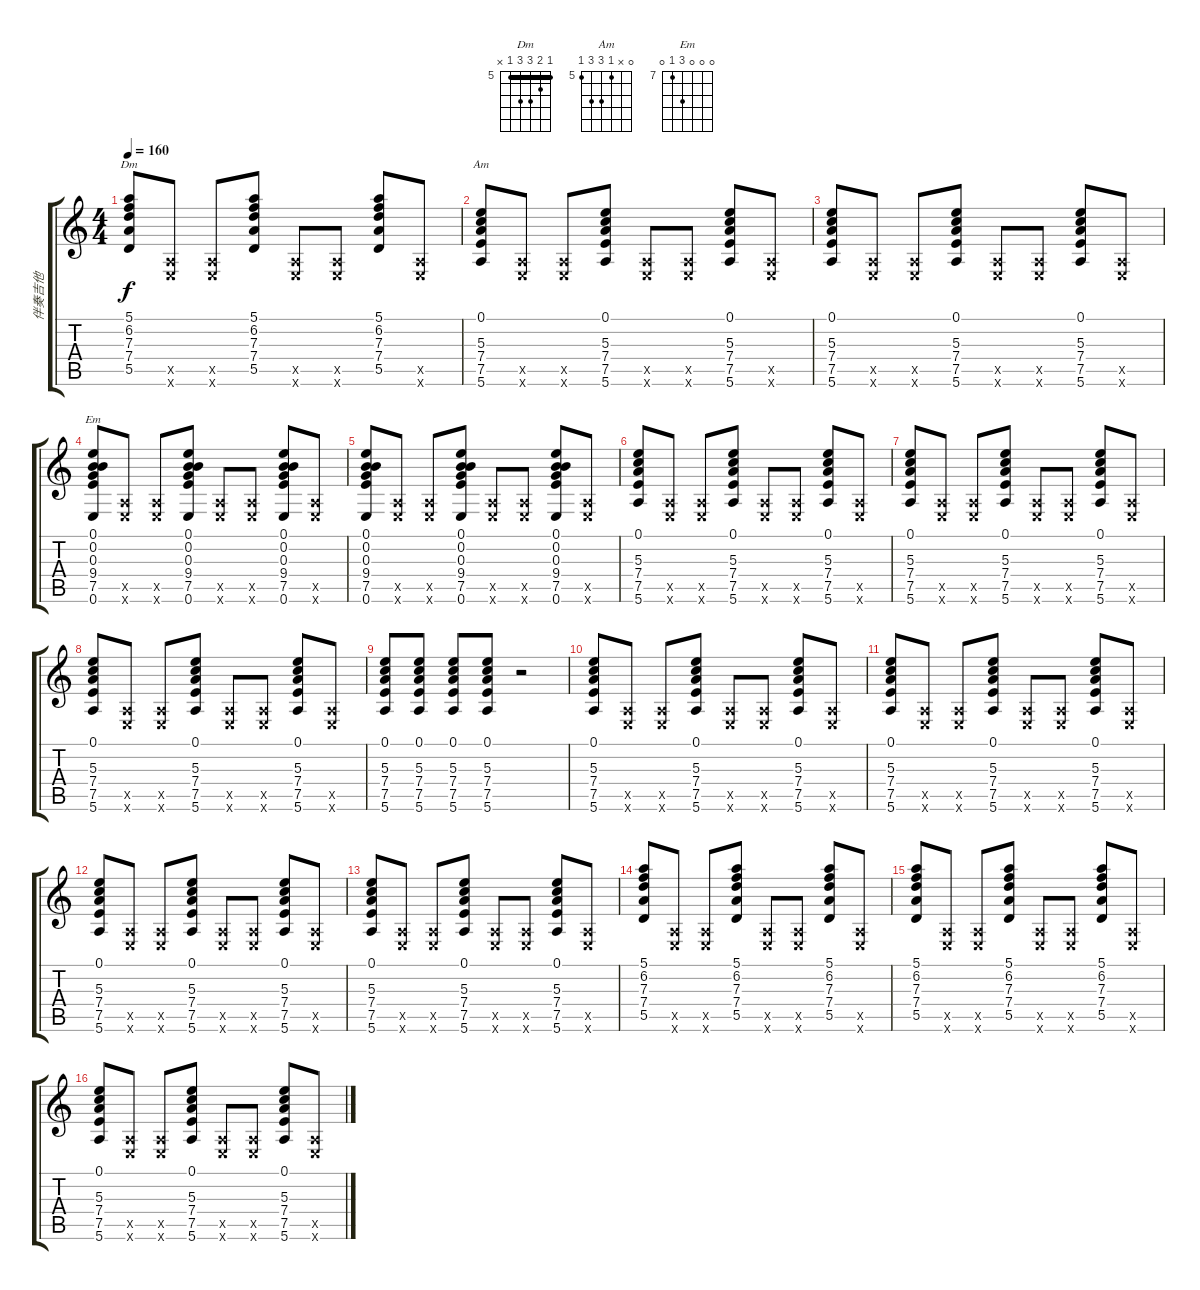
\track ("伴奏吉他" "伴奏吉他") {instrument distortionguitar}
\staff {score tabs}
\tuning (E4 B3 G3 D3 A2 E2) {hide}
\chord ("Dm" 5 6 7 7 5 x) {firstfret 5 barre 5}
\chord ("Am" 0 x 5 7 7 5) {firstfret 5}
\chord ("Em" 0 0 0 9 7 0) {firstfret 7}
\ts (4 4)
\tempo 160
\clef g2
\ks c
(5.1 6.2 7.3 7.4 5.5).8{ch "Dm" dy f} (0.5{x} 0.6{x}).8 (0.5{x} 0.6{x}).8 (5.1 6.2 7.3 7.4 5.5).8 (0.5{x} 0.6{x}).8 (0.5{x} 0.6{x}).8 (5.1 6.2 7.3 7.4 5.5).8 (0.5{x} 0.6{x}).8 |
(0.1 5.3 7.4 7.5 5.6).8{ch "Am"} (0.5{x} 0.6{x}).8 (0.5{x} 0.6{x}).8 (0.1 5.3 7.4 7.5 5.6).8 (0.5{x} 0.6{x}).8 (0.5{x} 0.6{x}).8 (0.1 5.3 7.4 7.5 5.6).8 (0.5{x} 0.6{x}).8 |
(0.1 5.3 7.4 7.5 5.6).8 (0.5{x} 0.6{x}).8 (0.5{x} 0.6{x}).8 (0.1 5.3 7.4 7.5 5.6).8 (0.5{x} 0.6{x}).8 (0.5{x} 0.6{x}).8 (0.1 5.3 7.4 7.5 5.6).8 (0.5{x} 0.6{x}).8 |
(0.1 0.2 0.3 9.4 7.5 0.6).8{ch "Em"} (0.5{x} 0.6{x}).8 (0.5{x} 0.6{x}).8 (0.1 0.2 0.3 9.4 7.5 0.6).8 (0.5{x} 0.6{x}).8 (0.5{x} 0.6{x}).8 (0.1 0.2 0.3 9.4 7.5 0.6).8 (0.5{x} 0.6{x}).8 |
(0.1 0.2 0.3 9.4 7.5 0.6).8 (0.5{x} 0.6{x}).8 (0.5{x} 0.6{x}).8 (0.1 0.2 0.3 9.4 7.5 0.6).8 (0.5{x} 0.6{x}).8 (0.5{x} 0.6{x}).8 (0.1 0.2 0.3 9.4 7.5 0.6).8 (0.5{x} 0.6{x}).8 |
(0.1 5.3 7.4 7.5 5.6).8 (0.5{x} 0.6{x}).8 (0.5{x} 0.6{x}).8 (0.1 5.3 7.4 7.5 5.6).8 (0.5{x} 0.6{x}).8 (0.5{x} 0.6{x}).8 (0.1 5.3 7.4 7.5 5.6).8 (0.5{x} 0.6{x}).8 |
(0.1 5.3 7.4 7.5 5.6).8 (0.5{x} 0.6{x}).8 (0.5{x} 0.6{x}).8 (0.1 5.3 7.4 7.5 5.6).8 (0.5{x} 0.6{x}).8 (0.5{x} 0.6{x}).8 (0.1 5.3 7.4 7.5 5.6).8 (0.5{x} 0.6{x}).8 |
(0.1 5.3 7.4 7.5 5.6).8 (0.5{x} 0.6{x}).8 (0.5{x} 0.6{x}).8 (0.1 5.3 7.4 7.5 5.6).8 (0.5{x} 0.6{x}).8 (0.5{x} 0.6{x}).8 (0.1 5.3 7.4 7.5 5.6).8 (0.5{x} 0.6{x}).8 |
(0.1 5.3 7.4 7.5 5.6).8 (0.1 5.3 7.4 7.5 5.6).8 (0.1 5.3 7.4 7.5 5.6).8 (0.1 5.3 7.4 7.5 5.6).8 r.2 |
(0.1 5.3 7.4 7.5 5.6).8 (0.5{x} 0.6{x}).8 (0.5{x} 0.6{x}).8 (0.1 5.3 7.4 7.5 5.6).8 (0.5{x} 0.6{x}).8 (0.5{x} 0.6{x}).8 (0.1 5.3 7.4 7.5 5.6).8 (0.5{x} 0.6{x}).8 |
(0.1 5.3 7.4 7.5 5.6).8 (0.5{x} 0.6{x}).8 (0.5{x} 0.6{x}).8 (0.1 5.3 7.4 7.5 5.6).8 (0.5{x} 0.6{x}).8 (0.5{x} 0.6{x}).8 (0.1 5.3 7.4 7.5 5.6).8 (0.5{x} 0.6{x}).8 |
(0.1 5.3 7.4 7.5 5.6).8 (0.5{x} 0.6{x}).8 (0.5{x} 0.6{x}).8 (0.1 5.3 7.4 7.5 5.6).8 (0.5{x} 0.6{x}).8 (0.5{x} 0.6{x}).8 (0.1 5.3 7.4 7.5 5.6).8 (0.5{x} 0.6{x}).8 |
(0.1 5.3 7.4 7.5 5.6).8 (0.5{x} 0.6{x}).8 (0.5{x} 0.6{x}).8 (0.1 5.3 7.4 7.5 5.6).8 (0.5{x} 0.6{x}).8 (0.5{x} 0.6{x}).8 (0.1 5.3 7.4 7.5 5.6).8 (0.5{x} 0.6{x}).8 |
(5.1 6.2 7.3 7.4 5.5).8 (0.5{x} 0.6{x}).8 (0.5{x} 0.6{x}).8 (5.1 6.2 7.3 7.4 5.5).8 (0.5{x} 0.6{x}).8 (0.5{x} 0.6{x}).8 (5.1 6.2 7.3 7.4 5.5).8 (0.5{x} 0.6{x}).8 |
(5.1 6.2 7.3 7.4 5.5).8 (0.5{x} 0.6{x}).8 (0.5{x} 0.6{x}).8 (5.1 6.2 7.3 7.4 5.5).8 (0.5{x} 0.6{x}).8 (0.5{x} 0.6{x}).8 (5.1 6.2 7.3 7.4 5.5).8 (0.5{x} 0.6{x}).8 |
(0.1 5.3 7.4 7.5 5.6).8 (0.5{x} 0.6{x}).8 (0.5{x} 0.6{x}).8 (0.1 5.3 7.4 7.5 5.6).8 (0.5{x} 0.6{x}).8 (0.5{x} 0.6{x}).8 (0.1 5.3 7.4 7.5 5.6).8 (0.5{x} 0.6{x}).8
